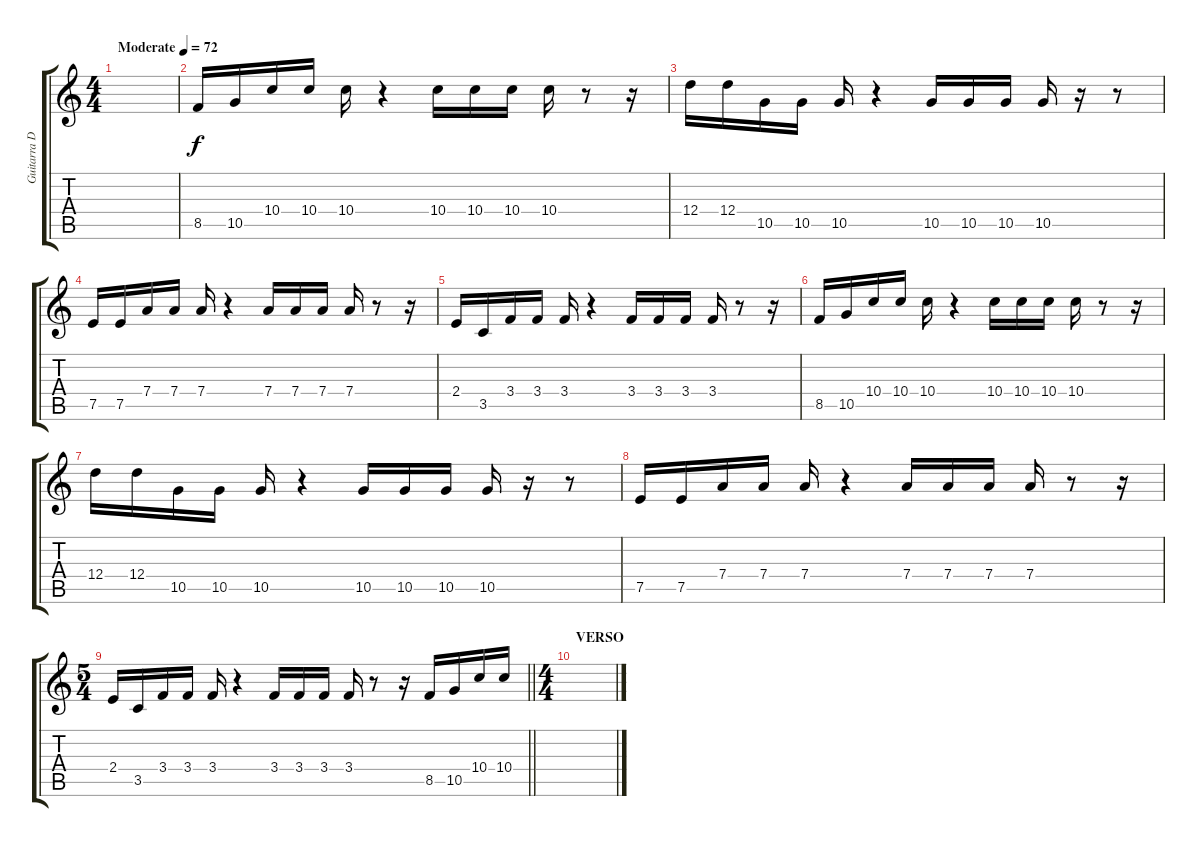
\track ("Guitarra Delay" "Guitarra D") {instrument electricguitarclean}
\staff {score tabs}
\tuning (E4 B3 G3 D3 A2 E2) {hide}
\ts (4 4)
\tempo (72 "Moderate")
\clef g2
\ks c
|
8.5.16 10.5.16 10.4.16 10.4.16 10.4.16 r.4 10.4.16 10.4.16 10.4.16 10.4.16 r.8 r.16 |
12.4.16 12.4.16 10.5.16 10.5.16 10.5.16 r.4 10.5.16 10.5.16 10.5.16 10.5.16 r.16 r.8 |
7.5.16 7.5.16 7.4.16 7.4.16 7.4.16 r.4 7.4.16 7.4.16 7.4.16 7.4.16 r.8 r.16 |
2.4.16 3.5.16 3.4.16 3.4.16 3.4.16 r.4 3.4.16 3.4.16 3.4.16 3.4.16 r.8 r.16 |
8.5.16 10.5.16 10.4.16 10.4.16 10.4.16 r.4 10.4.16 10.4.16 10.4.16 10.4.16 r.8 r.16 |
12.4.16 12.4.16 10.5.16 10.5.16 10.5.16 r.4 10.5.16 10.5.16 10.5.16 10.5.16 r.16 r.8 |
7.5.16 7.5.16 7.4.16 7.4.16 7.4.16 r.4 7.4.16 7.4.16 7.4.16 7.4.16 r.8 r.16 |
\ts (5 4)
\barLineRight lightlight
2.4.16 3.5.16 3.4.16 3.4.16 3.4.16 r.4 3.4.16 3.4.16 3.4.16 3.4.16 r.8 r.16 8.5.16 10.5.16 10.4.16 10.4.16 |
\ts (4 4)
\section ("" "VERSO")
